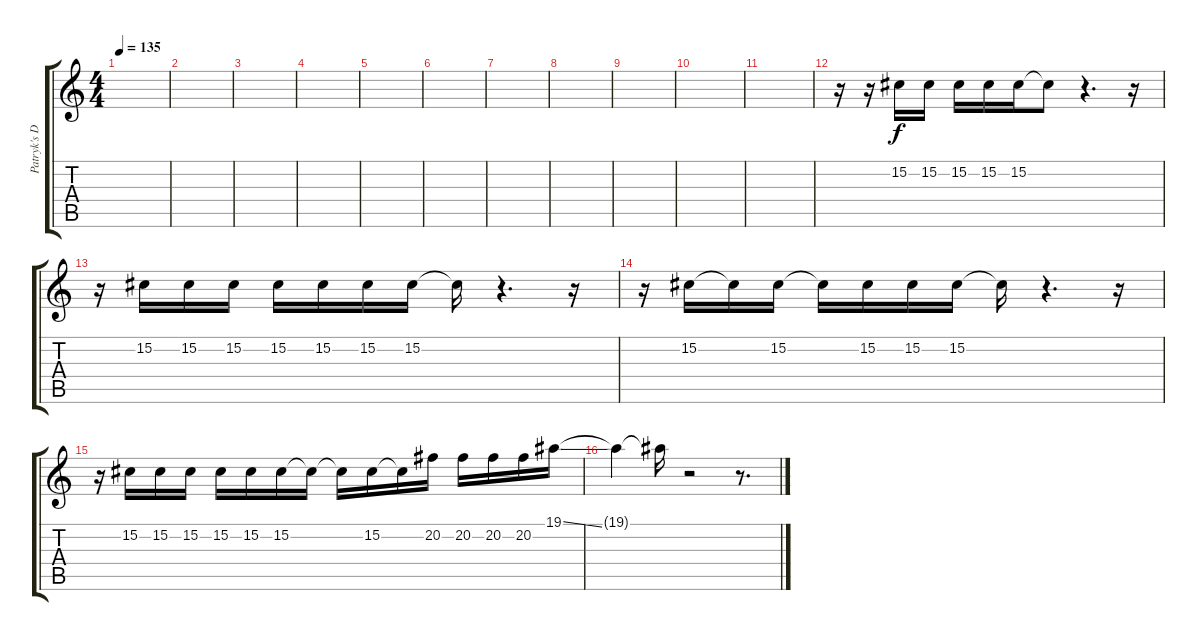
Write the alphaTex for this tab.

\track ("Patryk's Delay" "Patryk's D") {instrument lead2sawtooth}
\staff {score tabs}
\tuning (Eb4 Bb3 Gb3 Db3 Ab2 Eb2) {hide}
\ts (4 4)
\tempo 135
\clef g2
\ks c
|
|
|
|
|
|
|
|
|
|
|
r.16 r.16 15.2.16 15.2.16 15.2.16 15.2.16 15.2.16 15.2{t}.8 r.4{d} r.16 |
r.16 15.2.16 15.2.16 15.2.16 15.2.16 15.2.16 15.2.16 15.2.16 15.2{t}.16 r.4{d} r.16 |
r.16 15.2.16 15.2{t}.16 15.2.16 15.2{t}.16 15.2.16 15.2.16 15.2.16 15.2{t}.16 r.4{d} r.16 |
r.16 15.2.16 15.2.16 15.2.16 15.2.16 15.2.16 15.2.16 15.2{t}.16 15.2{t}.16 15.2.16 15.2{t}.16 20.2.16 20.2.16 20.2.16 20.2.16 19.1{ss}.16 |
19.1{t}.4 19.1{t}.16 r.2 r.8{d}
